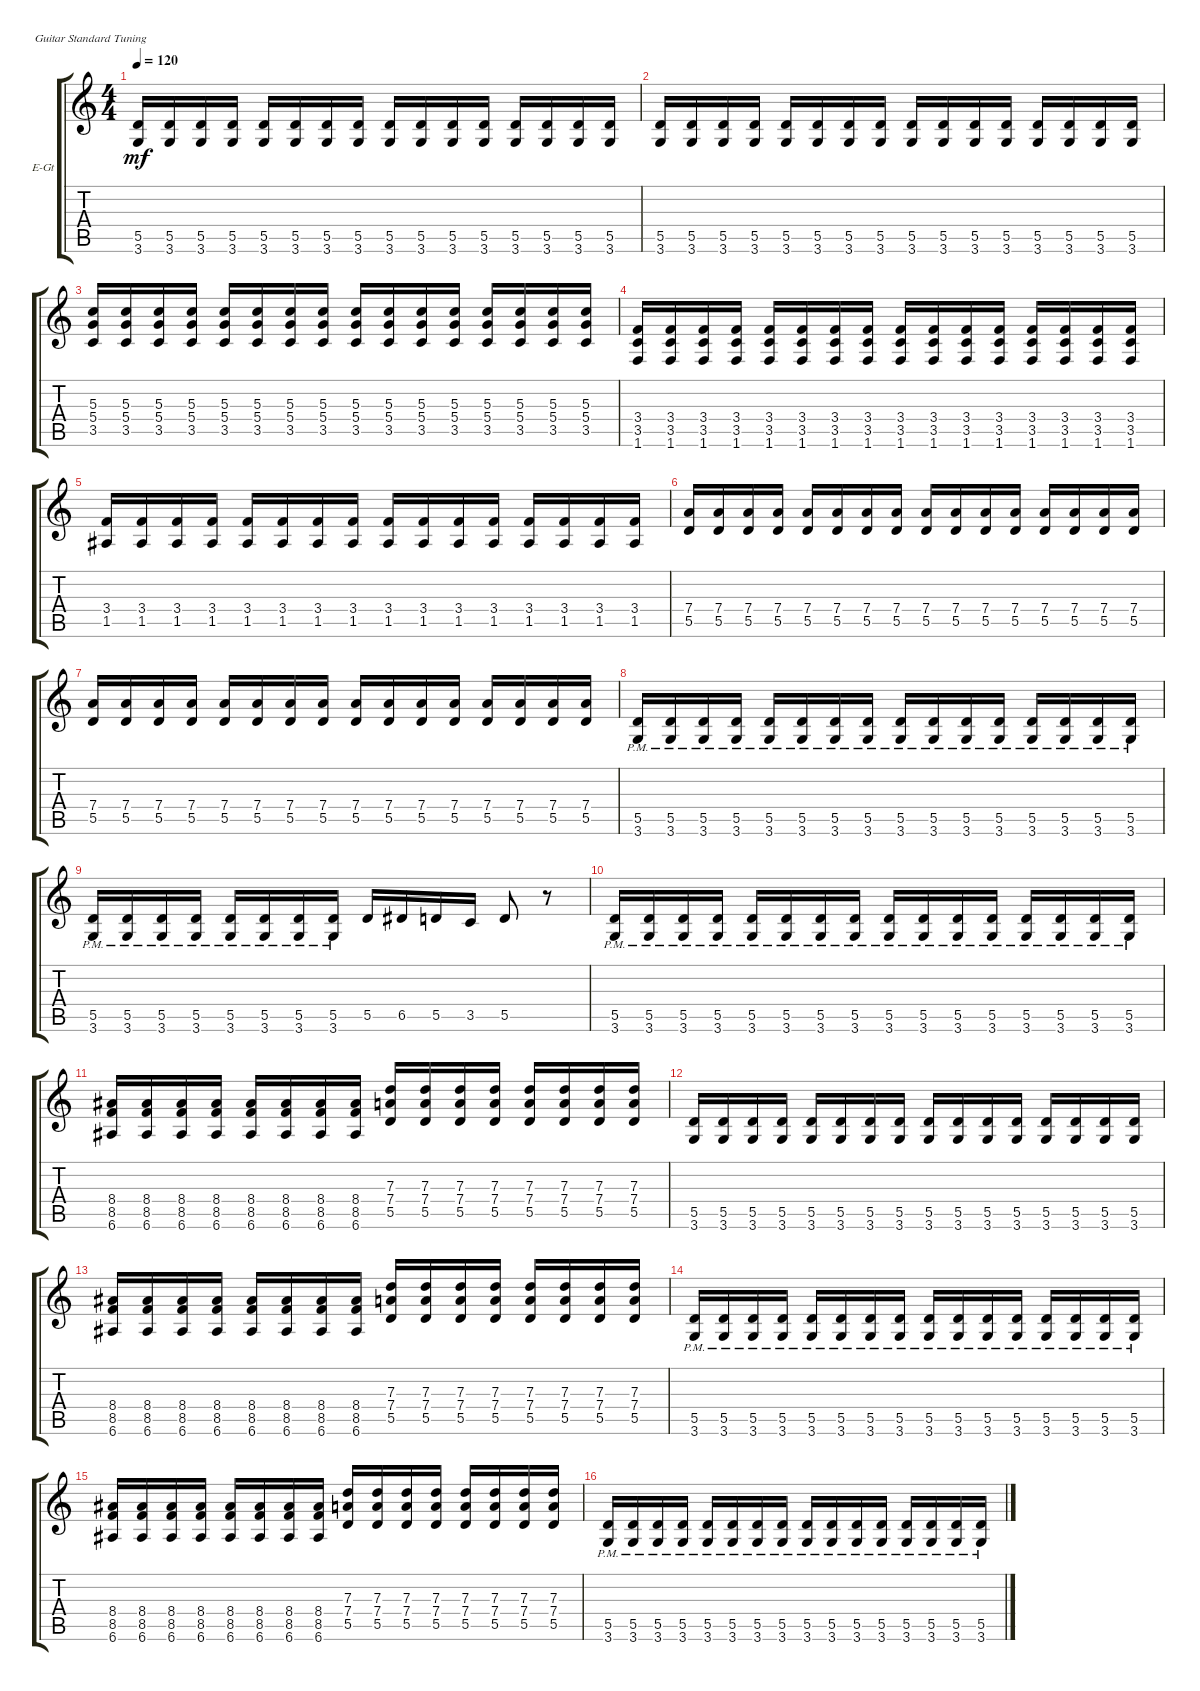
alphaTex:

\bracketExtendMode groupsimilarinstruments
\firstSystemTrackNameOrientation horizontal
\otherSystemsTrackNameOrientation horizontal
\track ("Electric Guitar 2" "E-Gt") {instrument distortionguitar}
\staff {score tabs}
\tuning (E4 B3 G3 D3 A2 E2)
\ts (4 4)
\tempo 120
\clef g2
\ks c
(3.6 5.5).16{dy mf} (3.6 5.5).16 (3.6 5.5).16 (3.6 5.5).16 (3.6 5.5).16 (3.6 5.5).16 (3.6 5.5).16 (3.6 5.5).16 (3.6 5.5).16 (3.6 5.5).16 (3.6 5.5).16 (3.6 5.5).16 (3.6 5.5).16 (3.6 5.5).16 (3.6 5.5).16 (3.6 5.5).16 |
(3.6 5.5).16 (3.6 5.5).16 (3.6 5.5).16 (3.6 5.5).16 (3.6 5.5).16 (3.6 5.5).16 (3.6 5.5).16 (3.6 5.5).16 (3.6 5.5).16 (3.6 5.5).16 (3.6 5.5).16 (3.6 5.5).16 (3.6 5.5).16 (3.6 5.5).16 (3.6 5.5).16 (3.6 5.5).16 |
(5.4 3.5 5.3).16 (5.4 3.5 5.3).16 (5.4 3.5 5.3).16 (5.4 3.5 5.3).16 (5.4 3.5 5.3).16 (5.4 3.5 5.3).16 (5.4 3.5 5.3).16 (5.4 3.5 5.3).16 (5.4 3.5 5.3).16 (5.4 3.5 5.3).16 (5.4 3.5 5.3).16 (5.4 3.5 5.3).16 (5.4 3.5 5.3).16 (5.4 3.5 5.3).16 (5.4 3.5 5.3).16 (5.4 3.5 5.3).16 |
(1.6 3.5 3.4).16 (1.6 3.5 3.4).16 (1.6 3.5 3.4).16 (1.6 3.5 3.4).16 (1.6 3.5 3.4).16 (1.6 3.5 3.4).16 (1.6 3.5 3.4).16 (1.6 3.5 3.4).16 (1.6 3.5 3.4).16 (1.6 3.5 3.4).16 (1.6 3.5 3.4).16 (1.6 3.5 3.4).16 (1.6 3.5 3.4).16 (1.6 3.5 3.4).16 (1.6 3.5 3.4).16 (1.6 3.5 3.4).16 |
(1.5 3.4).16 (1.5 3.4).16 (1.5 3.4).16 (1.5 3.4).16 (1.5 3.4).16 (1.5 3.4).16 (1.5 3.4).16 (1.5 3.4).16 (1.5 3.4).16 (1.5 3.4).16 (1.5 3.4).16 (1.5 3.4).16 (1.5 3.4).16 (1.5 3.4).16 (1.5 3.4).16 (1.5 3.4).16 |
(5.5 7.4).16 (5.5 7.4).16 (5.5 7.4).16 (5.5 7.4).16 (5.5 7.4).16 (5.5 7.4).16 (5.5 7.4).16 (5.5 7.4).16 (5.5 7.4).16 (5.5 7.4).16 (5.5 7.4).16 (5.5 7.4).16 (5.5 7.4).16 (5.5 7.4).16 (5.5 7.4).16 (5.5 7.4).16 |
(5.5 7.4).16 (5.5 7.4).16 (5.5 7.4).16 (5.5 7.4).16 (5.5 7.4).16 (5.5 7.4).16 (5.5 7.4).16 (5.5 7.4).16 (5.5 7.4).16 (5.5 7.4).16 (5.5 7.4).16 (5.5 7.4).16 (5.5 7.4).16 (5.5 7.4).16 (5.5 7.4).16 (5.5 7.4).16 |
(3.6{pm} 5.5{pm}).16 (3.6{pm} 5.5{pm}).16 (3.6{pm} 5.5{pm}).16 (3.6{pm} 5.5{pm}).16 (3.6{pm} 5.5{pm}).16 (3.6{pm} 5.5{pm}).16 (3.6{pm} 5.5{pm}).16 (3.6{pm} 5.5{pm}).16 (3.6{pm} 5.5{pm}).16 (3.6{pm} 5.5{pm}).16 (3.6{pm} 5.5{pm}).16 (3.6{pm} 5.5{pm}).16 (3.6{pm} 5.5{pm}).16 (3.6{pm} 5.5{pm}).16 (3.6{pm} 5.5{pm}).16 (3.6{pm} 5.5{pm}).16 |
(3.6{pm} 5.5{pm}).16 (3.6{pm} 5.5{pm}).16 (3.6{pm} 5.5{pm}).16 (3.6{pm} 5.5{pm}).16 (3.6{pm} 5.5{pm}).16 (3.6{pm} 5.5{pm}).16 (3.6{pm} 5.5{pm}).16 (3.6{pm} 5.5{pm}).16 5.5.16 6.5.16 5.5.16 3.5.16 5.5.8 r.8 |
(3.6{pm} 5.5{pm}).16 (3.6{pm} 5.5{pm}).16 (3.6{pm} 5.5{pm}).16 (3.6{pm} 5.5{pm}).16 (3.6{pm} 5.5{pm}).16 (3.6{pm} 5.5{pm}).16 (3.6{pm} 5.5{pm}).16 (3.6{pm} 5.5{pm}).16 (3.6{pm} 5.5{pm}).16 (3.6{pm} 5.5{pm}).16 (3.6{pm} 5.5{pm}).16 (3.6{pm} 5.5{pm}).16 (3.6{pm} 5.5{pm}).16 (3.6{pm} 5.5{pm}).16 (3.6{pm} 5.5{pm}).16 (3.6{pm} 5.5{pm}).16 |
(6.6 8.5 8.4).16 (6.6 8.5 8.4).16 (6.6 8.5 8.4).16 (6.6 8.5 8.4).16 (6.6 8.5 8.4).16 (6.6 8.5 8.4).16 (6.6 8.5 8.4).16 (6.6 8.5 8.4).16 (5.5 7.4 7.3).16 (5.5 7.4 7.3).16 (5.5 7.4 7.3).16 (7.3 7.4 5.5).16 (5.5 7.4 7.3).16 (5.5 7.4 7.3).16 (5.5 7.4 7.3).16 (7.3 7.4 5.5).16 |
(3.6 5.5).16 (3.6 5.5).16 (3.6 5.5).16 (3.6 5.5).16 (3.6 5.5).16 (3.6 5.5).16 (3.6 5.5).16 (3.6 5.5).16 (3.6 5.5).16 (3.6 5.5).16 (3.6 5.5).16 (3.6 5.5).16 (3.6 5.5).16 (3.6 5.5).16 (3.6 5.5).16 (3.6 5.5).16 |
(6.6 8.5 8.4).16 (6.6 8.5 8.4).16 (6.6 8.5 8.4).16 (6.6 8.5 8.4).16 (6.6 8.5 8.4).16 (6.6 8.5 8.4).16 (6.6 8.5 8.4).16 (6.6 8.5 8.4).16 (5.5 7.4 7.3).16 (5.5 7.4 7.3).16 (5.5 7.4 7.3).16 (7.3 7.4 5.5).16 (5.5 7.4 7.3).16 (5.5 7.4 7.3).16 (5.5 7.4 7.3).16 (7.3 7.4 5.5).16 |
(3.6{pm} 5.5{pm}).16 (3.6{pm} 5.5{pm}).16 (3.6{pm} 5.5{pm}).16 (3.6{pm} 5.5{pm}).16 (3.6{pm} 5.5{pm}).16 (3.6{pm} 5.5{pm}).16 (3.6{pm} 5.5{pm}).16 (3.6{pm} 5.5{pm}).16 (3.6{pm} 5.5{pm}).16 (3.6{pm} 5.5{pm}).16 (3.6{pm} 5.5{pm}).16 (3.6{pm} 5.5{pm}).16 (3.6{pm} 5.5{pm}).16 (3.6{pm} 5.5{pm}).16 (3.6{pm} 5.5{pm}).16 (3.6{pm} 5.5{pm}).16 |
(6.6 8.5 8.4).16 (6.6 8.5 8.4).16 (6.6 8.5 8.4).16 (6.6 8.5 8.4).16 (6.6 8.5 8.4).16 (6.6 8.5 8.4).16 (6.6 8.5 8.4).16 (6.6 8.5 8.4).16 (5.5 7.4 7.3).16 (5.5 7.4 7.3).16 (5.5 7.4 7.3).16 (7.3 7.4 5.5).16 (5.5 7.4 7.3).16 (5.5 7.4 7.3).16 (5.5 7.4 7.3).16 (7.3 7.4 5.5).16 |
(3.6{pm} 5.5{pm}).16 (3.6{pm} 5.5{pm}).16 (3.6{pm} 5.5{pm}).16 (3.6{pm} 5.5{pm}).16 (3.6{pm} 5.5{pm}).16 (3.6{pm} 5.5{pm}).16 (3.6{pm} 5.5{pm}).16 (3.6{pm} 5.5{pm}).16 (3.6{pm} 5.5{pm}).16 (3.6{pm} 5.5{pm}).16 (3.6{pm} 5.5{pm}).16 (3.6{pm} 5.5{pm}).16 (3.6{pm} 5.5{pm}).16 (3.6{pm} 5.5{pm}).16 (3.6{pm} 5.5{pm}).16 (3.6{pm} 5.5{pm}).16
